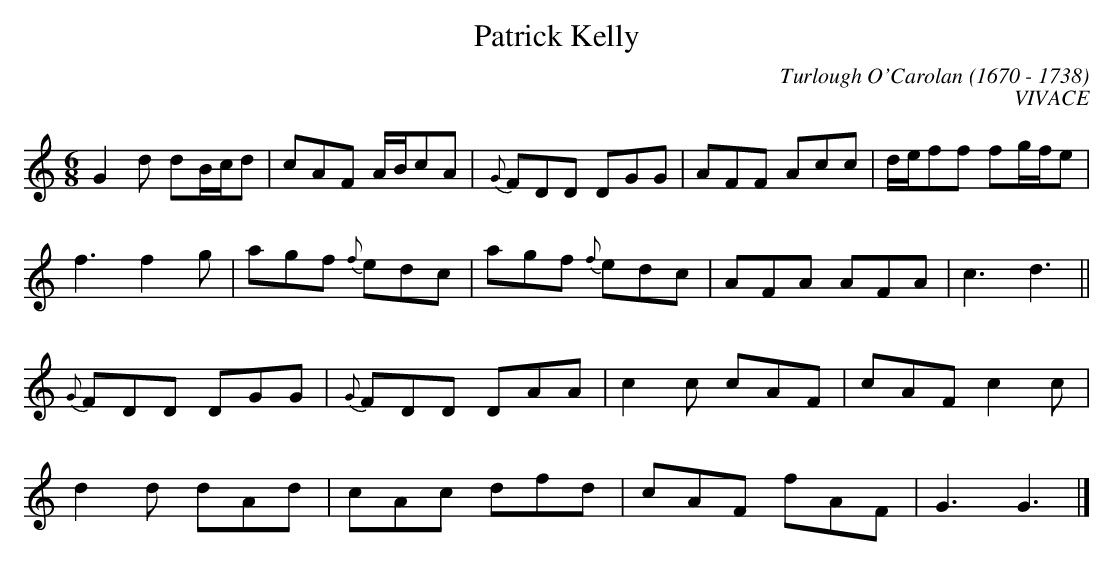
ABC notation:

X:1occ
T:Patrick Kelly
C:Turlough O'Carolan (1670 - 1738)
C:VIVACE
M:6/8
L:1/8
K:C
G2d dB/2c/2d|cAF A/2B/2cA|{G}FDD DGG|AFF Acc|d/2e/2ff fg/2f/2e|
f3f2g|agf {f}edc|agf {f}edc|AFA AFA|c3d3||
{G}FDD DGG|{G}FDD DAA|c2c cAF|cAF c2c|
d2d dAd|cAc dfd|cAF fAF|G3G3|]
